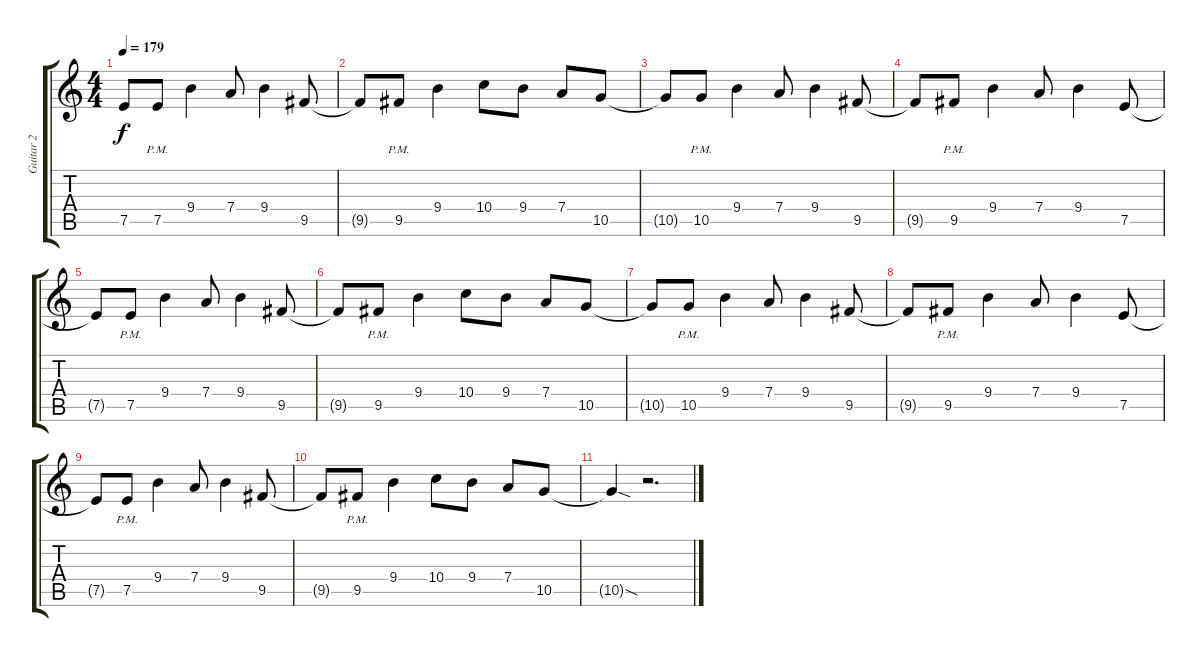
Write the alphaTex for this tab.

\track ("Guitar 2" "Guitar 2") {instrument distortionguitar}
\staff {score tabs}
\tuning (E4 B3 G3 D3 A2 E2) {hide}
\ts (4 4)
\tempo 179
\clef g2
\ks c
7.5{t}.8{dy f} 7.5{pm}.8 9.4.4 7.4.8 9.4.4 9.5.8 |
9.5{t}.8 9.5{pm}.8 9.4.4 10.4.8 9.4.8 7.4.8 10.5.8 |
10.5{t}.8 10.5{pm}.8 9.4.4 7.4.8 9.4.4 9.5.8 |
9.5{t}.8 9.5{pm}.8 9.4.4 7.4.8 9.4.4 7.5.8 |
7.5{t}.8 7.5{pm}.8 9.4.4 7.4.8 9.4.4 9.5.8 |
9.5{t}.8 9.5{pm}.8 9.4.4 10.4.8 9.4.8 7.4.8 10.5.8 |
10.5{t}.8 10.5{pm}.8 9.4.4 7.4.8 9.4.4 9.5.8 |
9.5{t}.8 9.5{pm}.8 9.4.4 7.4.8 9.4.4 7.5.8 |
7.5{t}.8 7.5{pm}.8 9.4.4 7.4.8 9.4.4 9.5.8 |
9.5{t}.8 9.5{pm}.8 9.4.4 10.4.8 9.4.8 7.4.8 10.5.8 |
10.5{sod t}.4 r.2{d}
